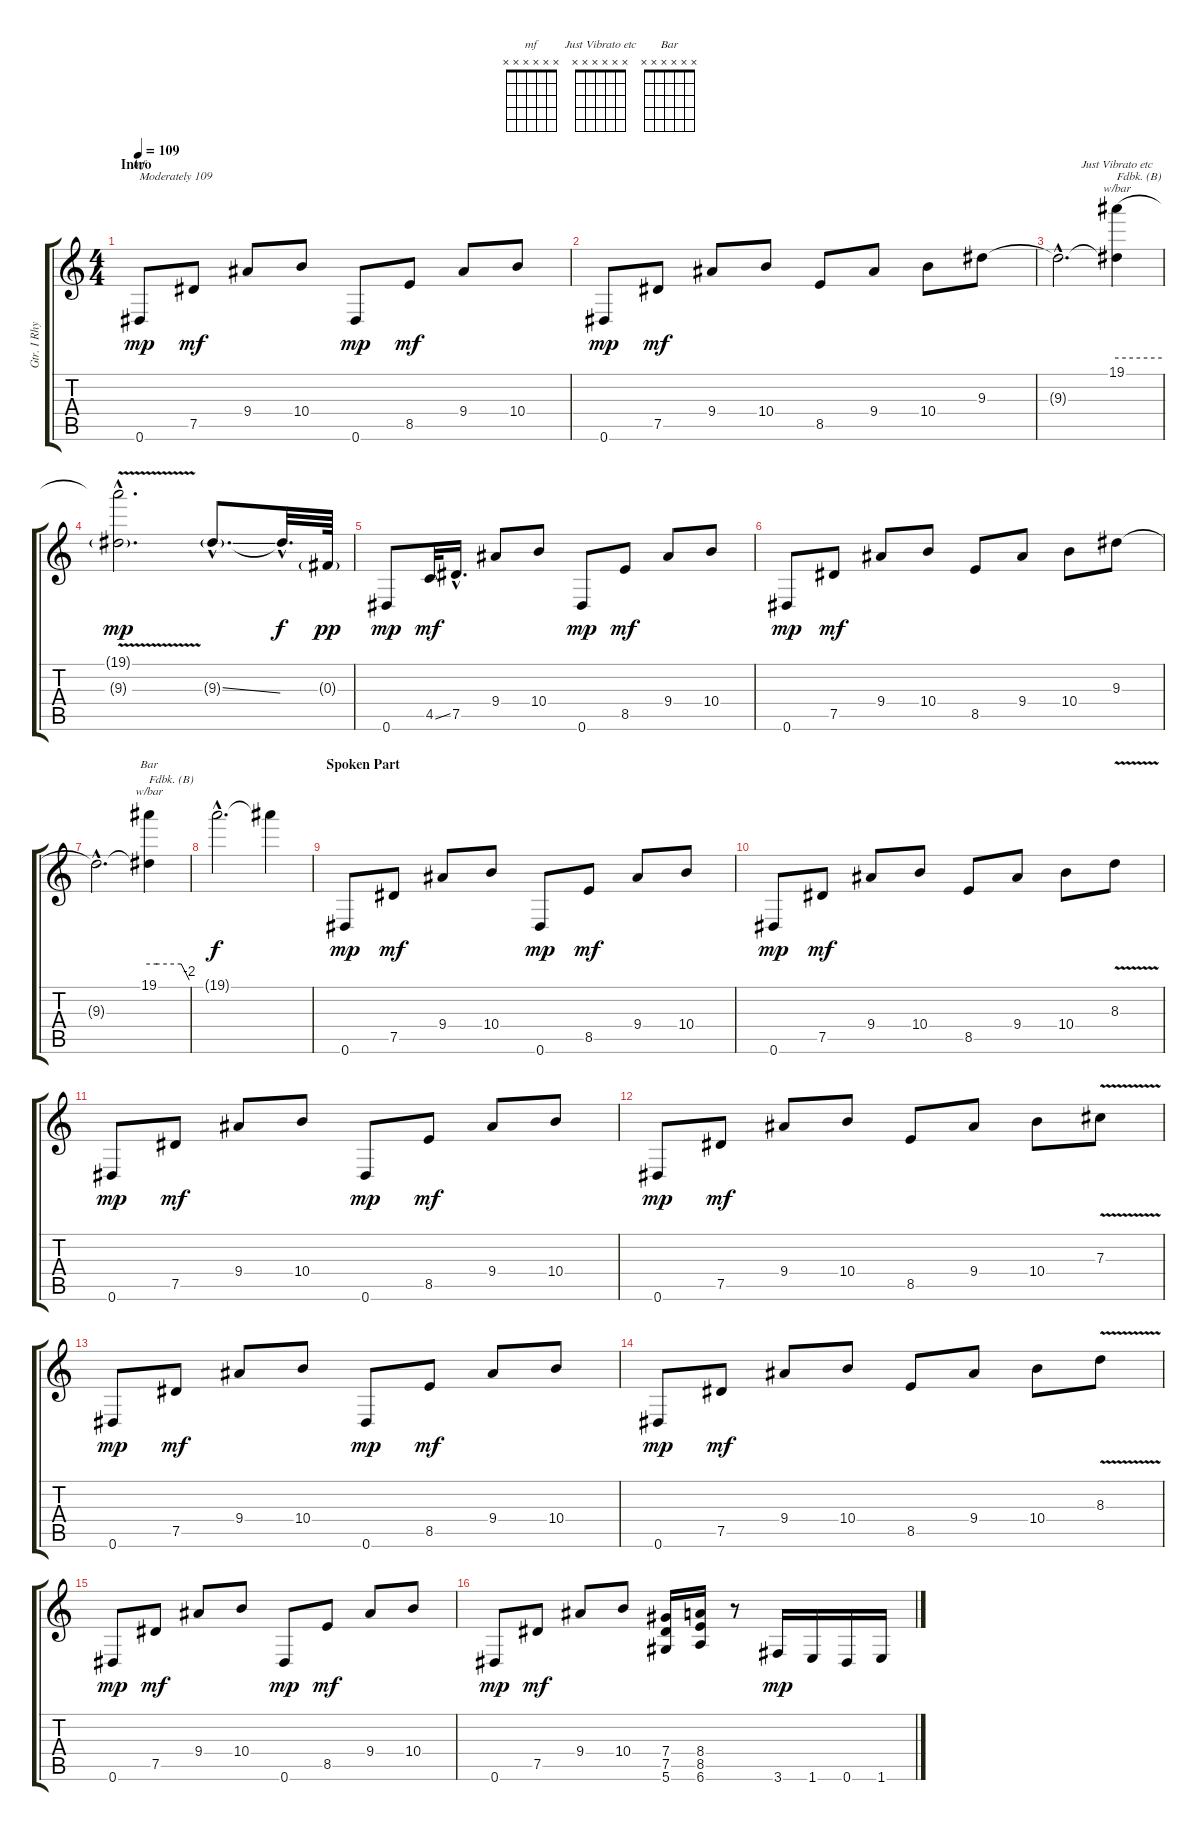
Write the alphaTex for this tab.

\track ("Gtr. I Rhytm" "Gtr. I Rhy") {instrument overdrivenguitar}
\staff {score tabs}
\tuning (Eb4 Bb3 Gb3 Db3 Ab2 Eb2) {hide}
\chord ("mf" x x x x x x) {firstfret 0}
\chord ("Just Vibrato etc" x x x x x x) {firstfret 0}
\chord ("Bar" x x x x x x) {firstfret 0}
\ts (4 4)
\section ("" "Intro")
\tempo 109
\clef g2
\ks c
0.6.8{ch "mf" txt "Moderately 109" dy mp instrument overdrivenguitar} 7.5.8{dy mf} 9.4.8 10.4.8 0.6.8{dy mp} 8.5.8{dy mf} 9.4.8 10.4.8 |
0.6.8{dy mp} 7.5.8{dy mf} 9.4.8 10.4.8 8.5.8 9.4.8 10.4.8 9.3.8 |
9.3{hac t}.2{d} (19.1 9.3{t}).4{tbe (hold default 0 0 60 0) ch "Just Vibrato etc" txt "Fdbk. (B)"} |
(19.1{v hac t} 9.3{v g hac}).2{d dy mp} 9.3{ss g hac}.8{d} 9.3{hac t}.32{d dy f} 0.3{g}.64{dy pp} |
0.6.8{dy mp} 4.5{ss}.32{dy mf} 7.5{hac}.16{d} 9.4.8 10.4.8 0.6.8{dy mp} 8.5.8{dy mf} 9.4.8 10.4.8 |
0.6.8{dy mp} 7.5.8{dy mf} 9.4.8 10.4.8 8.5.8 9.4.8 10.4.8 9.3.8 |
9.3{hac t}.2{d} (19.1 9.3{t}).4{tbe (custom default 0 0 12 0 48 0 60 -8) ch "Bar" txt "Fdbk. (B)"} |
19.1{hac t}.2{d dy f} 19.1{t}.4 |
\section ("" "Spoken Part")
0.6.8{dy mp} 7.5.8{dy mf} 9.4.8 10.4.8 0.6.8{dy mp} 8.5.8{dy mf} 9.4.8 10.4.8 |
0.6.8{dy mp} 7.5.8{dy mf} 9.4.8 10.4.8 8.5.8 9.4.8 10.4.8 8.3{v}.8 |
0.6.8{dy mp} 7.5.8{dy mf} 9.4.8 10.4.8 0.6.8{dy mp} 8.5.8{dy mf} 9.4.8 10.4.8 |
0.6.8{dy mp} 7.5.8{dy mf} 9.4.8 10.4.8 8.5.8 9.4.8 10.4.8 7.3{v}.8 |
0.6.8{dy mp} 7.5.8{dy mf} 9.4.8 10.4.8 0.6.8{dy mp} 8.5.8{dy mf} 9.4.8 10.4.8 |
0.6.8{dy mp} 7.5.8{dy mf} 9.4.8 10.4.8 8.5.8 9.4.8 10.4.8 8.3{v}.8 |
0.6.8{dy mp} 7.5.8{dy mf} 9.4.8 10.4.8 0.6.8{dy mp} 8.5.8{dy mf} 9.4.8 10.4.8 |
0.6.8{dy mp} 7.5.8{dy mf} 9.4.8 10.4.8 (7.4 7.5 5.6).16 (8.4 8.5 6.6).16 r.8 3.6.16{dy mp} 1.6.16 0.6.16 1.6.16
